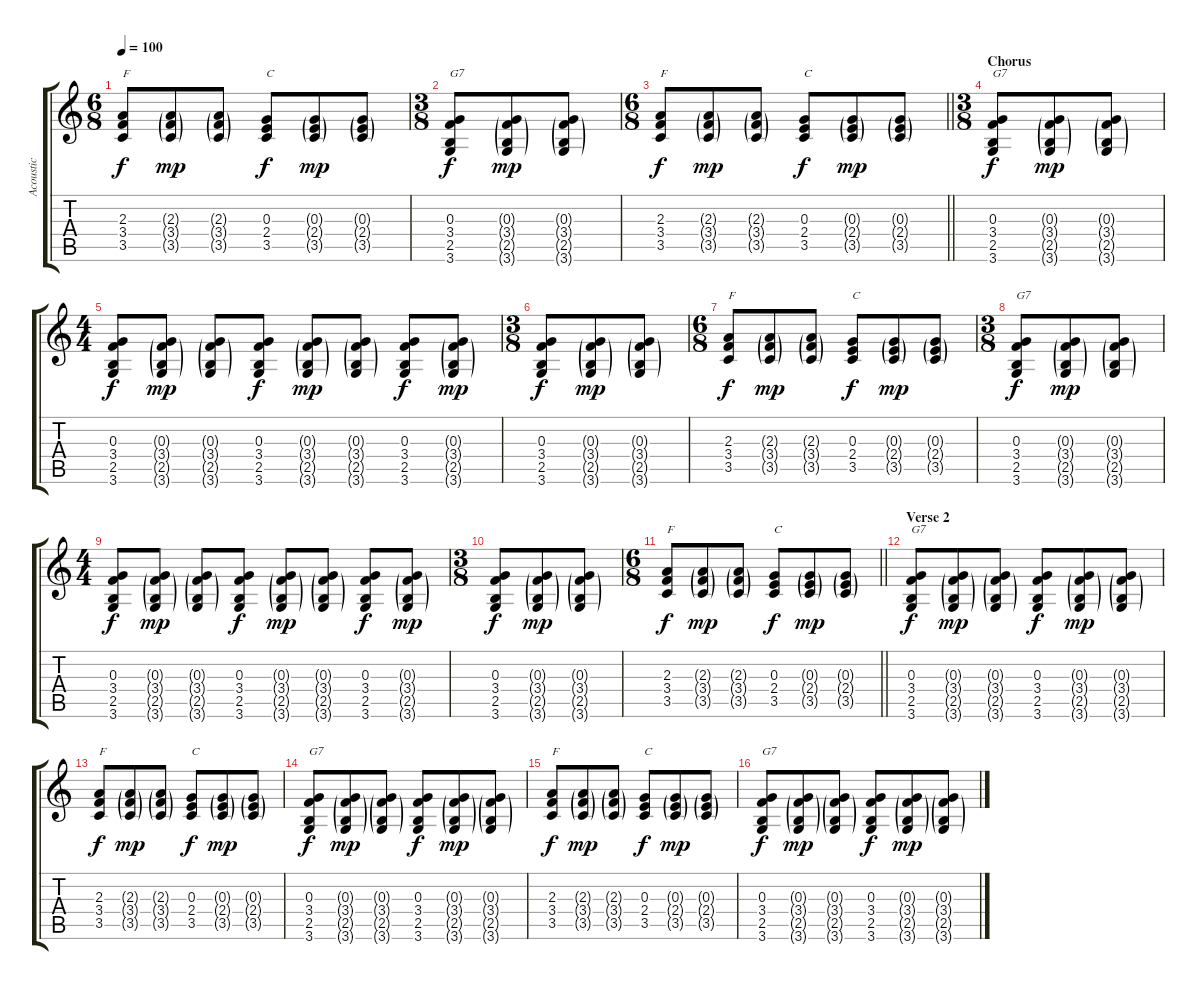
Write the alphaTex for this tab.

\track ("Acoustic" "Acoustic") {instrument acousticguitarsteel}
\staff {score tabs}
\tuning (E4 B3 G3 D3 A2 E2) {hide}
\ts (6 8)
\tempo 100
\clef g2
\ks c
(2.3 3.4 3.5).8{txt "F" dy f} (2.3{g} 3.4{g} 3.5{g}).8{dy mp} (2.3{g} 3.4{g} 3.5{g}).8 (0.3 2.4 3.5).8{txt "C" dy f} (0.3{g} 2.4{g} 3.5{g}).8{dy mp} (0.3{g} 2.4{g} 3.5{g}).8 |
\ts (3 8)
(0.3 3.4 2.5 3.6).8{txt "G7" dy f} (0.3{g} 3.4{g} 2.5{g} 3.6{g}).8{dy mp} (0.3{g} 3.4{g} 2.5{g} 3.6{g}).8 |
\ts (6 8)
\barLineRight lightlight
(2.3 3.4 3.5).8{txt "F" dy f} (2.3{g} 3.4{g} 3.5{g}).8{dy mp} (2.3{g} 3.4{g} 3.5{g}).8 (0.3 2.4 3.5).8{txt "C" dy f} (0.3{g} 2.4{g} 3.5{g}).8{dy mp} (0.3{g} 2.4{g} 3.5{g}).8 |
\ts (3 8)
\section ("" "Chorus")
(0.3 3.4 2.5 3.6).8{txt "G7" dy f} (0.3{g} 3.4{g} 2.5{g} 3.6{g}).8{dy mp} (0.3{g} 3.4{g} 2.5{g} 3.6{g}).8 |
\ts (4 4)
(0.3 3.4 2.5 3.6).8{dy f} (0.3{g} 3.4{g} 2.5{g} 3.6{g}).8{dy mp} (0.3{g} 3.4{g} 2.5{g} 3.6{g}).8 (0.3 3.4 2.5 3.6).8{dy f} (0.3{g} 3.4{g} 2.5{g} 3.6{g}).8{dy mp} (0.3{g} 3.4{g} 2.5{g} 3.6{g}).8 (0.3 3.4 2.5 3.6).8{dy f} (0.3{g} 3.4{g} 2.5{g} 3.6{g}).8{dy mp} |
\ts (3 8)
(0.3 3.4 2.5 3.6).8{dy f} (0.3{g} 3.4{g} 2.5{g} 3.6{g}).8{dy mp} (0.3{g} 3.4{g} 2.5{g} 3.6{g}).8 |
\ts (6 8)
(2.3 3.4 3.5).8{txt "F" dy f} (2.3{g} 3.4{g} 3.5{g}).8{dy mp} (2.3{g} 3.4{g} 3.5{g}).8 (0.3 2.4 3.5).8{txt "C" dy f} (0.3{g} 2.4{g} 3.5{g}).8{dy mp} (0.3{g} 2.4{g} 3.5{g}).8 |
\ts (3 8)
(0.3 3.4 2.5 3.6).8{txt "G7" dy f} (0.3{g} 3.4{g} 2.5{g} 3.6{g}).8{dy mp} (0.3{g} 3.4{g} 2.5{g} 3.6{g}).8 |
\ts (4 4)
(0.3 3.4 2.5 3.6).8{dy f} (0.3{g} 3.4{g} 2.5{g} 3.6{g}).8{dy mp} (0.3{g} 3.4{g} 2.5{g} 3.6{g}).8 (0.3 3.4 2.5 3.6).8{dy f} (0.3{g} 3.4{g} 2.5{g} 3.6{g}).8{dy mp} (0.3{g} 3.4{g} 2.5{g} 3.6{g}).8 (0.3 3.4 2.5 3.6).8{dy f} (0.3{g} 3.4{g} 2.5{g} 3.6{g}).8{dy mp} |
\ts (3 8)
(0.3 3.4 2.5 3.6).8{dy f} (0.3{g} 3.4{g} 2.5{g} 3.6{g}).8{dy mp} (0.3{g} 3.4{g} 2.5{g} 3.6{g}).8 |
\ts (6 8)
\barLineRight lightlight
(2.3 3.4 3.5).8{txt "F" dy f} (2.3{g} 3.4{g} 3.5{g}).8{dy mp} (2.3{g} 3.4{g} 3.5{g}).8 (0.3 2.4 3.5).8{txt "C" dy f} (0.3{g} 2.4{g} 3.5{g}).8{dy mp} (0.3{g} 2.4{g} 3.5{g}).8 |
\section ("" "Verse 2")
(0.3 3.4 2.5 3.6).8{txt "G7" dy f} (0.3{g} 3.4{g} 2.5{g} 3.6{g}).8{dy mp} (0.3{g} 3.4{g} 2.5{g} 3.6{g}).8 (0.3 3.4 2.5 3.6).8{dy f} (0.3{g} 3.4{g} 2.5{g} 3.6{g}).8{dy mp} (0.3{g} 3.4{g} 2.5{g} 3.6{g}).8 |
(2.3 3.4 3.5).8{txt "F" dy f} (2.3{g} 3.4{g} 3.5{g}).8{dy mp} (2.3{g} 3.4{g} 3.5{g}).8 (0.3 2.4 3.5).8{txt "C" dy f} (0.3{g} 2.4{g} 3.5{g}).8{dy mp} (0.3{g} 2.4{g} 3.5{g}).8 |
(0.3 3.4 2.5 3.6).8{txt "G7" dy f} (0.3{g} 3.4{g} 2.5{g} 3.6{g}).8{dy mp} (0.3{g} 3.4{g} 2.5{g} 3.6{g}).8 (0.3 3.4 2.5 3.6).8{dy f} (0.3{g} 3.4{g} 2.5{g} 3.6{g}).8{dy mp} (0.3{g} 3.4{g} 2.5{g} 3.6{g}).8 |
(2.3 3.4 3.5).8{txt "F" dy f} (2.3{g} 3.4{g} 3.5{g}).8{dy mp} (2.3{g} 3.4{g} 3.5{g}).8 (0.3 2.4 3.5).8{txt "C" dy f} (0.3{g} 2.4{g} 3.5{g}).8{dy mp} (0.3{g} 2.4{g} 3.5{g}).8 |
(0.3 3.4 2.5 3.6).8{txt "G7" dy f} (0.3{g} 3.4{g} 2.5{g} 3.6{g}).8{dy mp} (0.3{g} 3.4{g} 2.5{g} 3.6{g}).8 (0.3 3.4 2.5 3.6).8{dy f} (0.3{g} 3.4{g} 2.5{g} 3.6{g}).8{dy mp} (0.3{g} 3.4{g} 2.5{g} 3.6{g}).8
